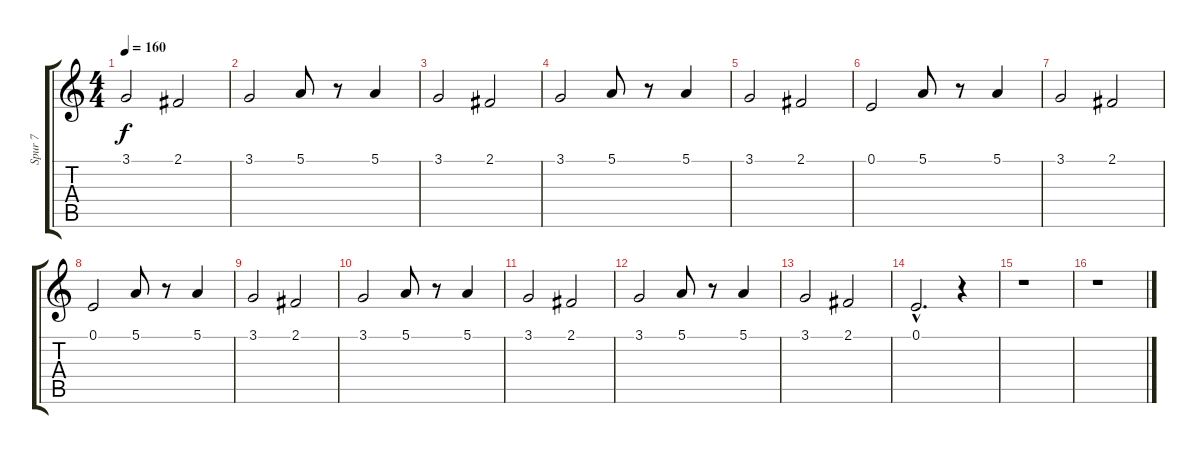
\track ("Spur 7" "Spur 7") {instrument percussiveorgan}
\staff {score tabs}
\tuning (E4 B3 G3 D3 A2 E2) {hide}
\ts (4 4)
\tempo 160
\clef g2
\ks c
3.1.2{dy f} 2.1.2 |
3.1.2 5.1.8 r.8 5.1.4 |
3.1.2 2.1.2 |
3.1.2 5.1.8 r.8 5.1.4 |
3.1.2 2.1.2 |
0.1.2 5.1.8 r.8 5.1.4 |
3.1.2 2.1.2 |
0.1.2 5.1.8 r.8 5.1.4 |
3.1.2 2.1.2 |
3.1.2 5.1.8 r.8 5.1.4 |
3.1.2 2.1.2 |
3.1.2 5.1.8 r.8 5.1.4 |
3.1.2 2.1.2 |
0.1{hac}.2{d} r.4 |
r.1 |
r.1
